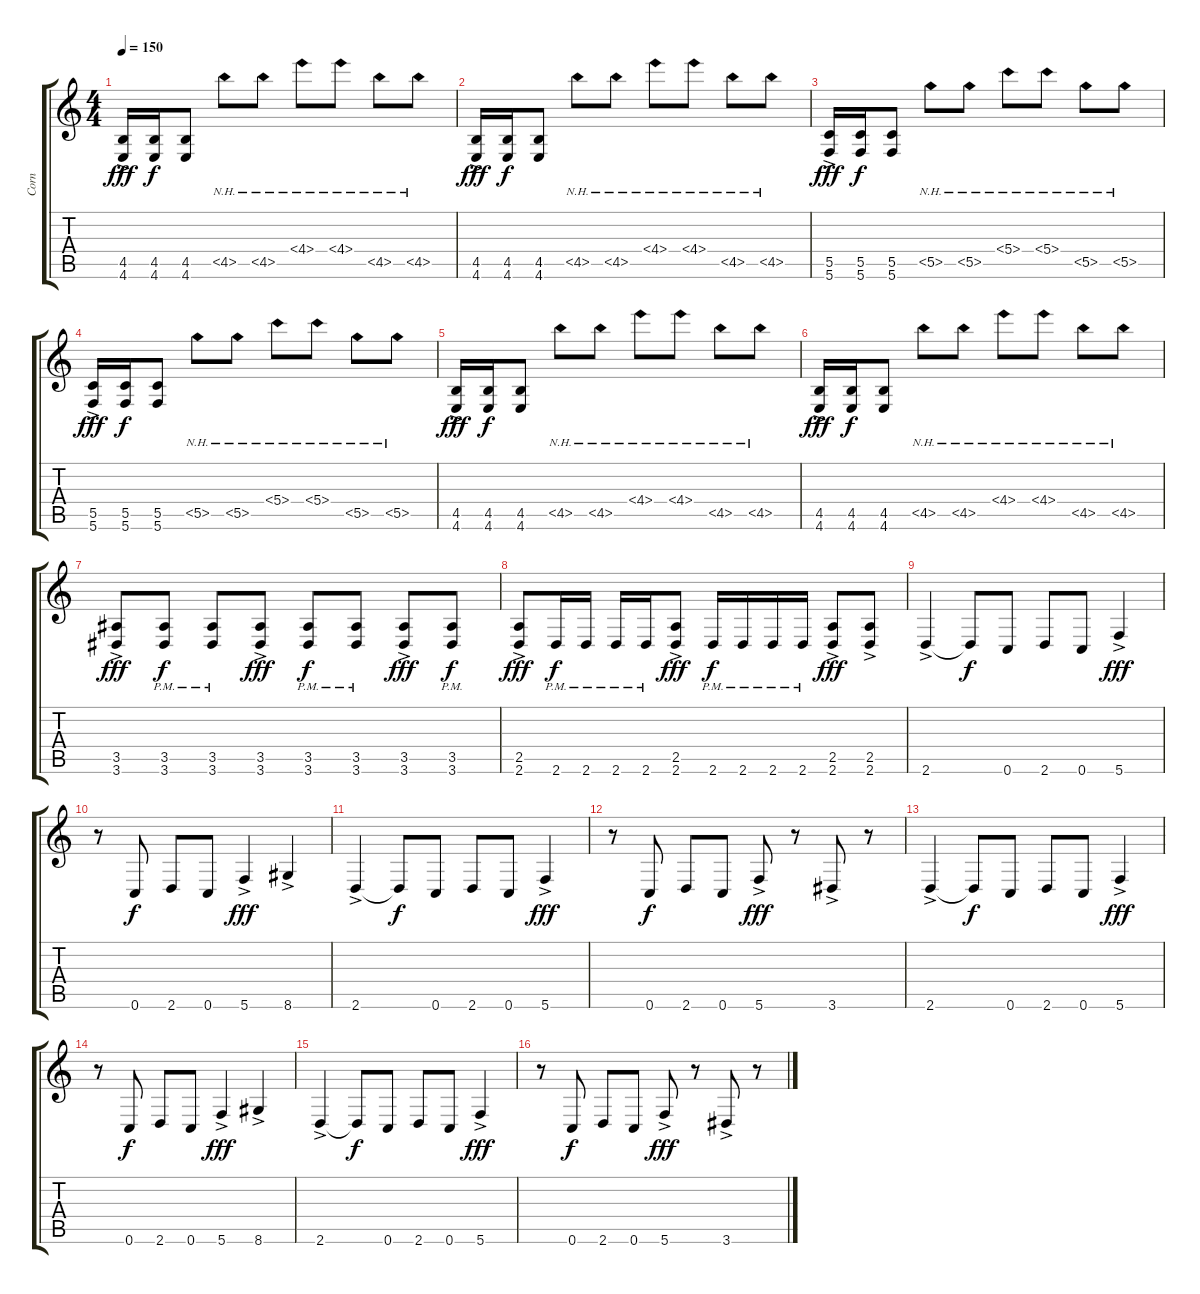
\track ("Corn" "Corn") {instrument distortionguitar}
\staff {score tabs}
\tuning (D4 A3 F3 C3 G2 C2) {hide}
\ts (4 4)
\tempo 150
\clef g2
\ks c
(4.5 4.6{ac}).16{dy fff} (4.5 4.6).16{dy f} (4.5 4.6).8 4.5{nh}.8 4.5{nh}.8 4.4{nh}.8 4.4{nh}.8 4.5{nh}.8 4.5{nh}.8 |
(4.5 4.6{ac}).16{dy fff} (4.5 4.6).16{dy f} (4.5 4.6).8 4.5{nh}.8 4.5{nh}.8 4.4{nh}.8 4.4{nh}.8 4.5{nh}.8 4.5{nh}.8 |
(5.5 5.6{ac}).16{dy fff} (5.5 5.6).16{dy f} (5.5 5.6).8 5.5{nh}.8 5.5{nh}.8 5.4{nh}.8 5.4{nh}.8 5.5{nh}.8 5.5{nh}.8 |
(5.5 5.6{ac}).16{dy fff} (5.5 5.6).16{dy f} (5.5 5.6).8 5.5{nh}.8 5.5{nh}.8 5.4{nh}.8 5.4{nh}.8 5.5{nh}.8 5.5{nh}.8 |
(4.5 4.6{ac}).16{dy fff} (4.5 4.6).16{dy f} (4.5 4.6).8 4.5{nh}.8 4.5{nh}.8 4.4{nh}.8 4.4{nh}.8 4.5{nh}.8 4.5{nh}.8 |
(4.5 4.6{ac}).16{dy fff} (4.5 4.6).16{dy f} (4.5 4.6).8 4.5{nh}.8 4.5{nh}.8 4.4{nh}.8 4.4{nh}.8 4.5{nh}.8 4.5{nh}.8 |
(3.5{ac} 3.6).8{dy fff} (3.5{pm} 3.6).8{dy f} (3.5{pm} 3.6).8 (3.5{ac} 3.6).8{dy fff} (3.5{pm} 3.6).8{dy f} (3.5{pm} 3.6).8 (3.5{ac} 3.6).8{dy fff} (3.5{pm} 3.6).8{dy f} |
(2.5 2.6{ac}).8{dy fff} 2.6{pm}.16{dy f} 2.6{pm}.16 2.6{pm}.16 2.6{pm}.16 (2.5{ac} 2.6).8{dy fff} 2.6{pm}.16{dy f} 2.6{pm}.16 2.6{pm}.16 2.6{pm}.16 (2.5{ac} 2.6).8{dy fff} (2.5{ac} 2.6).8 |
2.6{ac}.4 2.6{t}.8{dy f} 0.6.8 2.6.8 0.6.8 5.6{ac}.4{dy fff} |
r.8 0.6.8{dy f} 2.6.8 0.6.8 5.6{ac}.4{dy fff} 8.6{ac}.4 |
2.6{ac}.4 2.6{t}.8{dy f} 0.6.8 2.6.8 0.6.8 5.6{ac}.4{dy fff} |
r.8 0.6.8{dy f} 2.6.8 0.6.8 5.6{ac}.8{dy fff} r.8 3.6{ac}.8 r.8 |
2.6{ac}.4 2.6{t}.8{dy f} 0.6.8 2.6.8 0.6.8 5.6{ac}.4{dy fff} |
r.8 0.6.8{dy f} 2.6.8 0.6.8 5.6{ac}.4{dy fff} 8.6{ac}.4 |
2.6{ac}.4 2.6{t}.8{dy f} 0.6.8 2.6.8 0.6.8 5.6{ac}.4{dy fff} |
r.8 0.6.8{dy f} 2.6.8 0.6.8 5.6{ac}.8{dy fff} r.8 3.6{ac}.8 r.8
